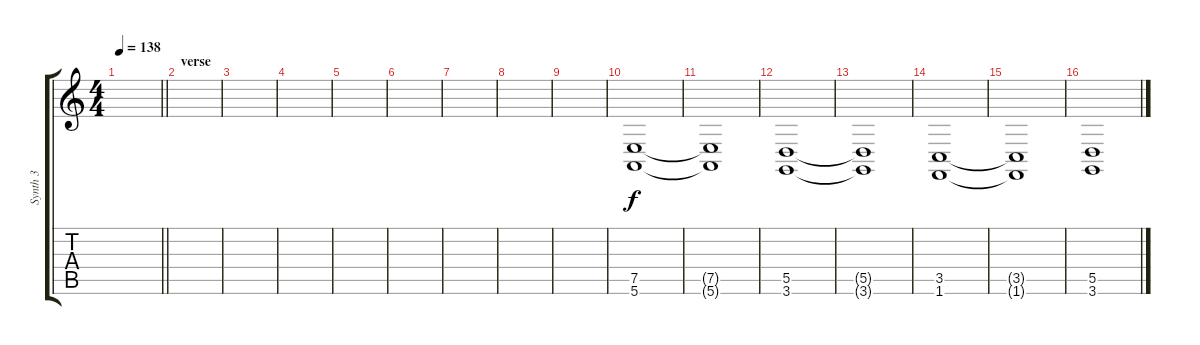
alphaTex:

\track ("Synth 3" "Synth 3") {instrument choiraahs}
\staff {score tabs}
\tuning (E4 B3 G3 D3 A2 E2) {hide}
\ts (4 4)
\tempo 138
\clef g2
\barLineRight lightlight
\ks c
|
\section ("" "verse")
|
|
|
|
|
|
|
|
(7.5 5.6).1 |
(7.5{t} 5.6{t}).1 |
(5.5 3.6).1 |
(5.5{t} 3.6{t}).1 |
(3.5 1.6).1 |
(3.5{t} 1.6{t}).1 |
(5.5 3.6).1
